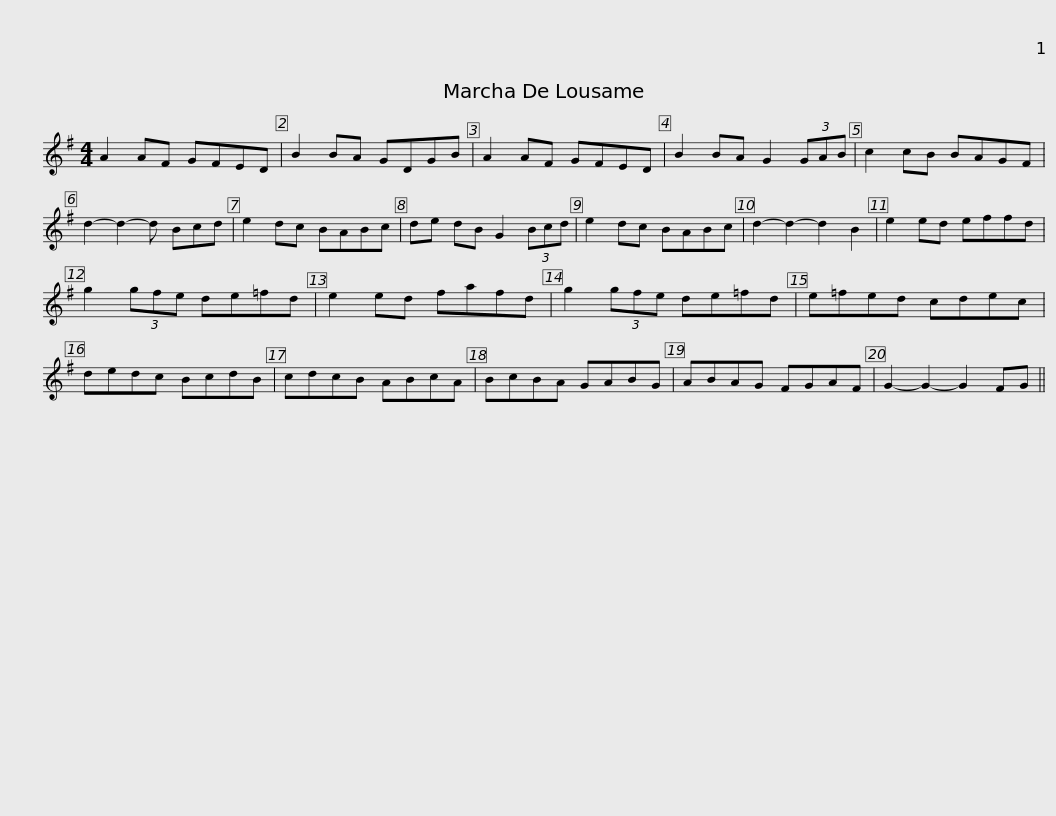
X:1
L:1/8
M:4/4
I:linebreak $
K:G
V:1 treble
V:1
 A2 AF GFED | B2 BA GDGB | A2 AF GFED | B2 BA G2 (3GAB | c2 cB BAGF | %5
 d2- d2- d Bcd |$ e2 dc BABc | de dB G2 (3Bcd | e2 dc BABc | d2- d2- d2 B2 | %10
 e2 ed effd | g2 (3gfe de=fd |$ e2 ed fafd | g2 (3gfe de=fd | e=fed cdec | %15
 dedc BcdB | cdcB ABcA |$ BcBA GABG | ABAG FGAF | G2- G2- G2 FG || %20
